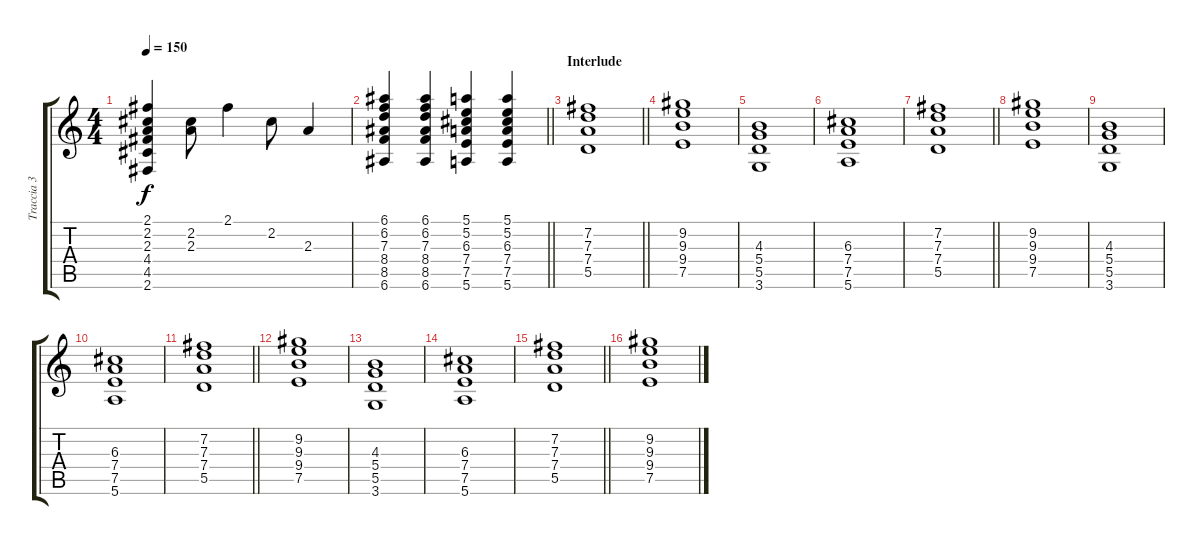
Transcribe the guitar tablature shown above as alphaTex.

\track ("Traccia 3" "Traccia 3") {instrument overdrivenguitar}
\staff {score tabs}
\tuning (E4 B3 G3 D3 A2 E2) {hide}
\ts (4 4)
\tempo 150
\clef g2
\ks c
(2.1 2.2 2.3 4.4 4.5 2.6).4{dy f} (2.2 2.3).8 2.1.4 2.2.8 2.3.4 |
\barLineRight lightlight
(6.1 6.2 7.3 8.4 8.5 6.6).4 (6.1 6.2 7.3 8.4 8.5 6.6).4 (5.1 5.2 6.3 7.4 7.5 5.6).4 (5.1 5.2 6.3 7.4 7.5 5.6).4 |
\section ("" "Interlude")
\barLineRight lightlight
(7.2 7.3 7.4 5.5).1 |
(9.2 9.3 9.4 7.5).1 |
(4.3 5.4 5.5 3.6).1 |
(6.3 7.4 7.5 5.6).1 |
\barLineRight lightlight
(7.2 7.3 7.4 5.5).1 |
(9.2 9.3 9.4 7.5).1 |
(4.3 5.4 5.5 3.6).1 |
(6.3 7.4 7.5 5.6).1 |
\barLineRight lightlight
(7.2 7.3 7.4 5.5).1 |
(9.2 9.3 9.4 7.5).1 |
(4.3 5.4 5.5 3.6).1 |
(6.3 7.4 7.5 5.6).1 |
\barLineRight lightlight
(7.2 7.3 7.4 5.5).1 |
(9.2 9.3 9.4 7.5).1
